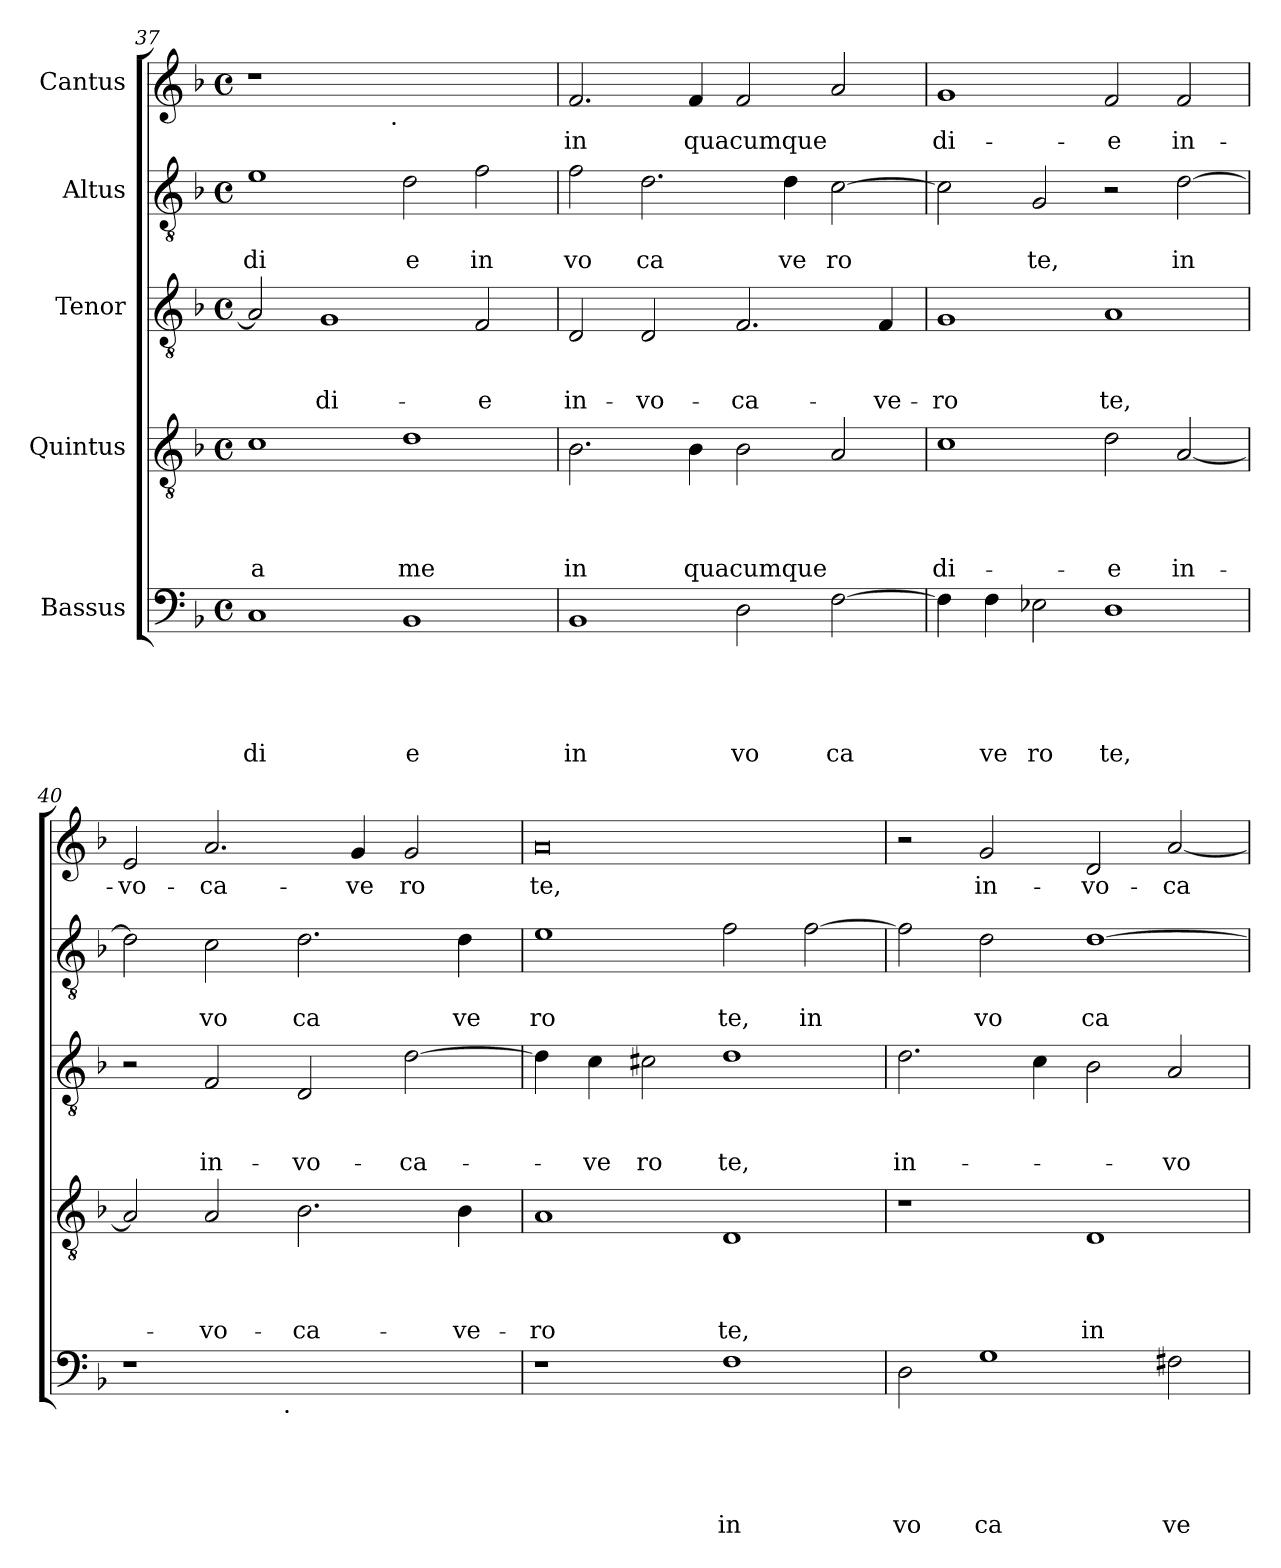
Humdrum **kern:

**kern	**text	**text	**text	**text	**text	**kern	**text	**text	**text	**text	**kern	**text	**text	**text	**kern	**text	**text	**kern	**text
*part5	*part5	*part5	*part5	*part5	*part5	*part4	*part4	*part4	*part4	*part4	*part3	*part3	*part3	*part3	*part2	*part2	*part2	*part1	*part1
*staff5	*staff5	*staff5	*staff5	*staff5	*staff5	*staff4	*staff4	*staff4	*staff4	*staff4	*staff3	*staff3	*staff3	*staff3	*staff2	*staff2	*staff2	*staff1	*staff1
*I"Bassus	*	*	*	*	*	*I"Quintus	*	*	*	*	*I"Tenor	*	*	*	*I"Altus	*	*	*I"Cantus	*
*clefF4	*	*	*	*	*	*clefGv2	*	*	*	*	*clefGv2	*	*	*	*clefGv2	*	*	*clefG2	*
*k[b-]	*	*	*	*	*	*k[b-]	*	*	*	*	*k[b-]	*	*	*	*k[b-]	*	*	*k[b-]	*
*F:	*	*	*	*	*	*F:	*	*	*	*	*F:	*	*	*	*F:	*	*	*F:	*
*M4/4	*	*	*	*	*	*M4/4	*	*	*	*	*M4/4	*	*	*	*M4/4	*	*	*M4/4	*
*met(c)	*	*	*	*	*	*met(c)	*	*	*	*	*met(c)	*	*	*	*met(c)	*	*	*met(c)	*
=37	=37	=37	=37	=37	=37	=37	=37	=37	=37	=37	=37	=37	=37	=37	=37	=37	=37	=37	=37
!	!	!	!	!	!LO:LY:b	!	!	!	!	!LO:LY:b	!	!	!	!	!	!	!LO:LY:b	!	!
*	*	*	*	*	*	*	*	*	*	*	*	*	*	*	*	*	*	*^	*
1C	.	.	.	.	di	1c	.	.	.	a	2A/]	.	.	.	1e	.	di	1r	2ryy	.
!	!	!	!	!	!	!	!	!	!	!	!	!	!	!LO:LY:b	!	!	!	!	!	!
.	.	.	.	.	.	.	.	.	.	.	1G	.	.	di-	.	.	.	.	4...ryy	.
!	!	!	!	!	!	!	!	!	!	!	!	!	!	!	!	!	!	!	!LO:TX:b:t=.	!
.	.	.	.	.	.	.	.	.	.	.	.	.	.	.	.	.	.	.	1ryy	.
!	!	!	!	!	!LO:LY:b	!	!	!	!	!LO:LY:b	!	!	!	!	!	!	!LO:LY:b	!	!	!
1BB-	.	.	.	.	e	1d	.	.	.	me	.	.	.	.	2d\	.	e	1ryy	.	.
!	!	!	!	!	!	!	!	!	!	!	!	!	!	!LO:LY:b	!	!	!LO:LY:b	!	!	!
.	.	.	.	.	.	.	.	.	.	.	2F/	.	.	-e	2f\	.	in	.	.	.
.	.	.	.	.	.	.	.	.	.	.	.	.	.	.	.	.	.	.	32ryy	.
!!LO:PB:g=z
=38	=38	=38	=38	=38	=38	=38	=38	=38	=38	=38	=38	=38	=38	=38	=38	=38	=38	=38	=38	=38
!	!	!	!	!	!LO:LY:b	!	!	!	!	!LO:LY:b	!	!	!	!LO:LY:b	!	!	!LO:LY:b	!	!	!LO:LY:b
*	*	*	*	*	*	*	*	*	*	*	*	*	*	*	*	*	*	*v	*v	*
1BB-	.	.	.	.	in	2.B-\	.	.	.	in	2D/	.	.	in-	2f\	.	vo	2.f/	in
!	!	!	!	!	!	!	!	!	!	!	!	!	!	!LO:LY:b	!	!	!LO:LY:b	!	!
.	.	.	.	.	.	.	.	.	.	.	2D/	.	.	-vo-	2.d\	.	ca	.	.
!	!	!	!	!	!	!	!	!	!	!LO:LY:b	!	!	!	!	!	!	!	!	!LO:LY:b
.	.	.	.	.	.	4B-\	.	.	.	quacumque	.	.	.	.	.	.	.	4f/	quacumque
!	!	!	!	!	!LO:LY:b	!	!	!	!	!	!	!	!	!LO:LY:b	!	!	!	!	!
2D\	.	.	.	.	vo	2B-\	.	.	.	.	2.F/	.	.	-ca-	.	.	.	2f/	.
!	!	!	!	!	!	!	!	!	!	!	!	!	!	!	!	!	!LO:LY:b	!	!
.	.	.	.	.	.	.	.	.	.	.	.	.	.	.	4d\	.	ve	.	.
!	!	!	!	!	!LO:LY:b	!	!	!	!	!	!	!	!	!	!	!	!LO:LY:b	!	!
[>2F\	.	.	.	.	ca	2A/	.	.	.	.	.	.	.	.	[>2c\	.	ro	2a/	.
!	!	!	!	!	!	!	!	!	!	!	!	!	!	!LO:LY:b	!	!	!	!	!
.	.	.	.	.	.	.	.	.	.	.	4F/	.	.	-ve-	.	.	.	.	.
=39	=39	=39	=39	=39	=39	=39	=39	=39	=39	=39	=39	=39	=39	=39	=39	=39	=39	=39	=39
!	!	!	!	!	!	!	!	!	!	!LO:LY:b	!	!	!	!LO:LY:b	!	!	!	!	!LO:LY:b
4F\]	.	.	.	.	.	1c	.	.	.	di-	1G	.	.	-ro	2c\]	.	.	1g	di-
!	!	!	!	!	!LO:LY:b	!	!	!	!	!	!	!	!	!	!	!	!	!	!
4F\	.	.	.	.	ve	.	.	.	.	.	.	.	.	.	.	.	.	.	.
!	!	!	!	!	!LO:LY:b	!	!	!	!	!	!	!	!	!	!	!	!LO:LY:b	!	!
2E-X\	.	.	.	.	ro	.	.	.	.	.	.	.	.	.	2G/	.	te,	.	.
!	!	!	!	!	!LO:LY:b	!	!	!	!	!LO:LY:b	!	!	!	!LO:LY:b	!	!	!	!	!LO:LY:b
1D	.	.	.	.	te,	2d\	.	.	.	-e	1A	.	.	te,	2r	.	.	2f/	-e
!	!	!	!	!	!	!	!	!	!	!LO:LY:b	!	!	!	!	!	!	!LO:LY:b	!	!LO:LY:b
.	.	.	.	.	.	[<2A/	.	.	.	in-	.	.	.	.	[>2d\	.	in	2f/	in-
=40	=40	=40	=40	=40	=40	=40	=40	=40	=40	=40	=40	=40	=40	=40	=40	=40	=40	=40	=40
!	!	!	!	!	!	!	!	!	!	!	!	!	!	!	!	!	!	!	!LO:LY:b
*^	*	*	*	*	*	*	*	*	*	*	*	*	*	*	*	*	*	*	*
1r	2ryy	.	.	.	.	.	2A/]	.	.	.	.	2r	.	.	.	2d\]	.	.	2e/	-vo-
!	!	!	!	!	!	!	!	!	!	!	!LO:LY:b	!	!	!	!LO:LY:b	!	!	!LO:LY:b	!	!LO:LY:b
.	4...ryy	.	.	.	.	.	2A/	.	.	.	-vo-	2F/	.	.	in-	2c\	.	vo	2.a/	-ca-
!	!LO:TX:b:t=.	!	!	!	!	!	!	!	!	!	!	!	!	!	!	!	!	!	!	!
.	1ryy	.	.	.	.	.	.	.	.	.	.	.	.	.	.	.	.	.	.	.
!	!	!	!	!	!	!	!	!	!	!	!LO:LY:b	!	!	!	!LO:LY:b	!	!	!LO:LY:b	!	!
1ryy	.	.	.	.	.	.	2.B-\	.	.	.	-ca-	2D/	.	.	-vo-	2.d\	.	ca	.	.
!	!	!	!	!	!	!	!	!	!	!	!	!	!	!	!	!	!	!	!	!LO:LY:b
.	.	.	.	.	.	.	.	.	.	.	.	.	.	.	.	.	.	.	4g/	-ve
!	!	!	!	!	!	!	!	!	!	!	!	!	!	!	!LO:LY:b	!	!	!	!	!LO:LY:b
.	.	.	.	.	.	.	.	.	.	.	.	[>2d\	.	.	-ca-	.	.	.	2g/	ro
!	!	!	!	!	!	!	!	!	!	!	!LO:LY:b	!	!	!	!	!	!	!LO:LY:b	!	!
.	.	.	.	.	.	.	4B-\	.	.	.	-ve-	.	.	.	.	4d\	.	ve	.	.
.	32ryy	.	.	.	.	.	.	.	.	.	.	.	.	.	.	.	.	.	.	.
=41	=41	=41	=41	=41	=41	=41	=41	=41	=41	=41	=41	=41	=41	=41	=41	=41	=41	=41	=41	=41
!	!	!	!	!	!	!	!	!	!	!	!LO:LY:b	!	!	!	!	!	!	!LO:LY:b	!	!LO:LY:b
*v	*v	*	*	*	*	*	*	*	*	*	*	*	*	*	*	*	*	*	*	*
1r	.	.	.	.	.	1A	.	.	.	-ro	4d\]	.	.	.	1e	.	ro	0a	te,
!	!	!	!	!	!	!	!	!	!	!	!	!	!	!LO:LY:b	!	!	!	!	!
.	.	.	.	.	.	.	.	.	.	.	4c\	.	.	-ve	.	.	.	.	.
!	!	!	!	!	!	!	!	!	!	!	!	!	!	!LO:LY:b	!	!	!	!	!
.	.	.	.	.	.	.	.	.	.	.	2c#X\	.	.	ro	.	.	.	.	.
!	!	!	!	!	!LO:LY:b	!	!	!	!	!LO:LY:b	!	!	!	!LO:LY:b	!	!	!LO:LY:b	!	!
1F	.	.	.	.	in	1D	.	.	.	te,	1d	.	.	te,	2f\	.	te,	.	.
!	!	!	!	!	!	!	!	!	!	!	!	!	!	!	!	!	!LO:LY:b	!	!
.	.	.	.	.	.	.	.	.	.	.	.	.	.	.	[>2f\	.	in	.	.
=42	=42	=42	=42	=42	=42	=42	=42	=42	=42	=42	=42	=42	=42	=42	=42	=42	=42	=42	=42
!	!	!	!	!	!LO:LY:b	!	!	!	!	!	!	!	!	!LO:LY:b	!	!	!	!	!
2D\	.	.	.	.	vo	1r	.	.	.	.	2.d\	.	.	in-	2f\]	.	.	2r	.
!	!	!	!	!	!LO:LY:b	!	!	!	!	!	!	!	!	!	!	!	!LO:LY:b	!	!LO:LY:b
1G	.	.	.	.	ca	.	.	.	.	.	.	.	.	.	2d\	.	vo	2g/	in-
.	.	.	.	.	.	.	.	.	.	.	4c\	.	.	.	.	.	.	.	.
!	!	!	!	!	!	!	!	!	!	!LO:LY:b	!	!	!	!	!	!	!LO:LY:b	!	!LO:LY:b
.	.	.	.	.	.	1D	.	.	.	in-	2B-\	.	.	.	[>1d	.	ca	2d/	-vo-
!	!	!	!	!	!LO:LY:b	!	!	!	!	!	!	!	!	!LO:LY:b	!	!	!	!	!LO:LY:b
2F#X\	.	.	.	.	ve	.	.	.	.	.	2A/	.	.	-vo-	.	.	.	[<2a/	-ca-
=	=	=	=	=	=	=	=	=	=	=	=	=	=	=	=	=	=	=	=
*-	*-	*-	*-	*-	*-	*-	*-	*-	*-	*-	*-	*-	*-	*-	*-	*-	*-	*-	*-
